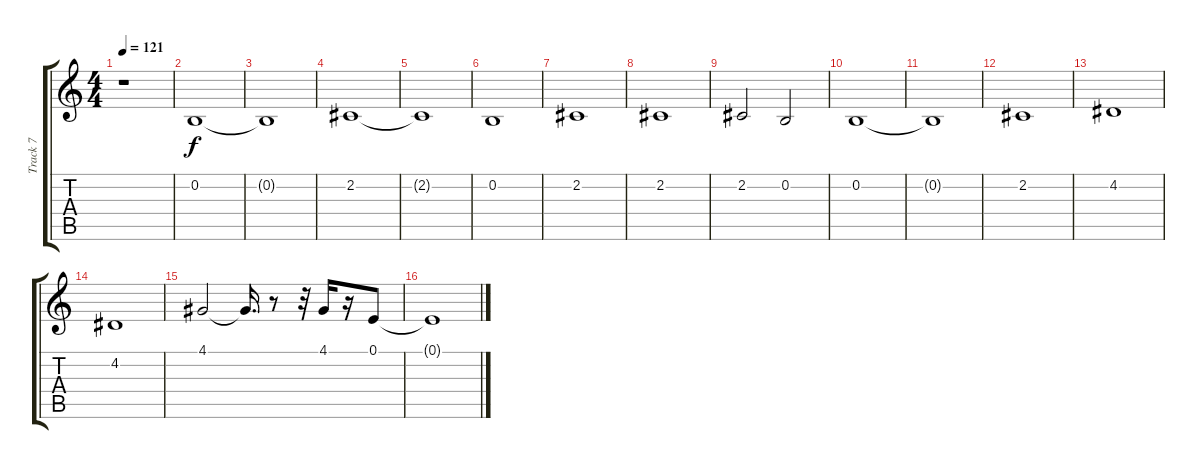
\track ("Track 7" "Track 7") {instrument stringensemble1}
\staff {score tabs}
\tuning (E4 B3 G3 D3 A2 E2) {hide}
\ts (4 4)
\tempo 121
\clef g2
\ks c
r.1{dy f} |
0.2.1 |
0.2{t}.1 |
2.2.1 |
2.2{t}.1 |
0.2.1 |
2.2.1 |
2.2.1 |
2.2.2 0.2.2 |
0.2.1 |
0.2{t}.1 |
2.2.1 |
4.2.1 |
4.2.1 |
4.1.2 4.1{t}.16{d} r.8 r.32 4.1.16 r.16 0.1.8 |
0.1{t}.1
